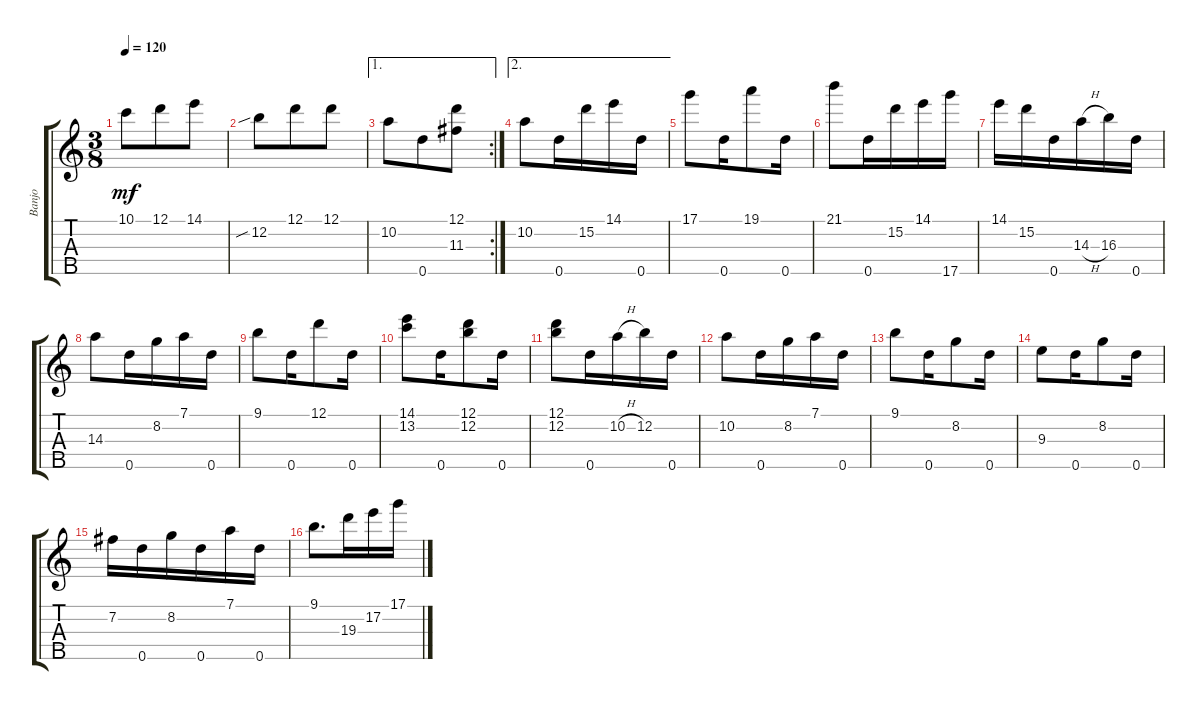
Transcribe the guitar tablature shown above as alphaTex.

\track ("Banjo" "Banjo") {instrument banjo}
\staff {score tabs}
\tuning (D4 B3 G3 D3 D4) {hide}
\displaytranspose 12
\ts (3 8)
\tempo 120
\clef g2
\ks c
10.1.8{dy mf} 12.1.8 14.1.8 |
12.2{sib}.8 12.1.8 12.1.8 |
\ae 1
\rc 2
10.2.8 0.5.8 (12.1 11.3).8 |
\ae 2
10.2.8 0.5.16 15.2.16 14.1.16 0.5.16 |
17.1.8 0.5.16 19.1.8 0.5.16 |
21.1.8 0.5.16 15.2.16 14.1.16 17.5.16 |
14.1.16 15.2.16 0.5.16 14.3{h}.16 16.3.16 0.5.16 |
14.3.8 0.5.16 8.2.16 7.1.16 0.5.16 |
9.1.8 0.5.16 12.1.8 0.5.16 |
(14.1 13.2).8 0.5.16 (12.1 12.2).8 0.5.16 |
(12.1 12.2).8 0.5.16 10.2{h}.16 12.2.16 0.5.16 |
10.2.8 0.5.16 8.2.16 7.1.16 0.5.16 |
9.1.8 0.5.16 8.2.8 0.5.16 |
9.3.8 0.5.16 8.2.8 0.5.16 |
7.2.16 0.5.16 8.2.16 0.5.16 7.1.16 0.5.16 |
9.1.8{d} 19.3.16 17.2.16 17.1.16
